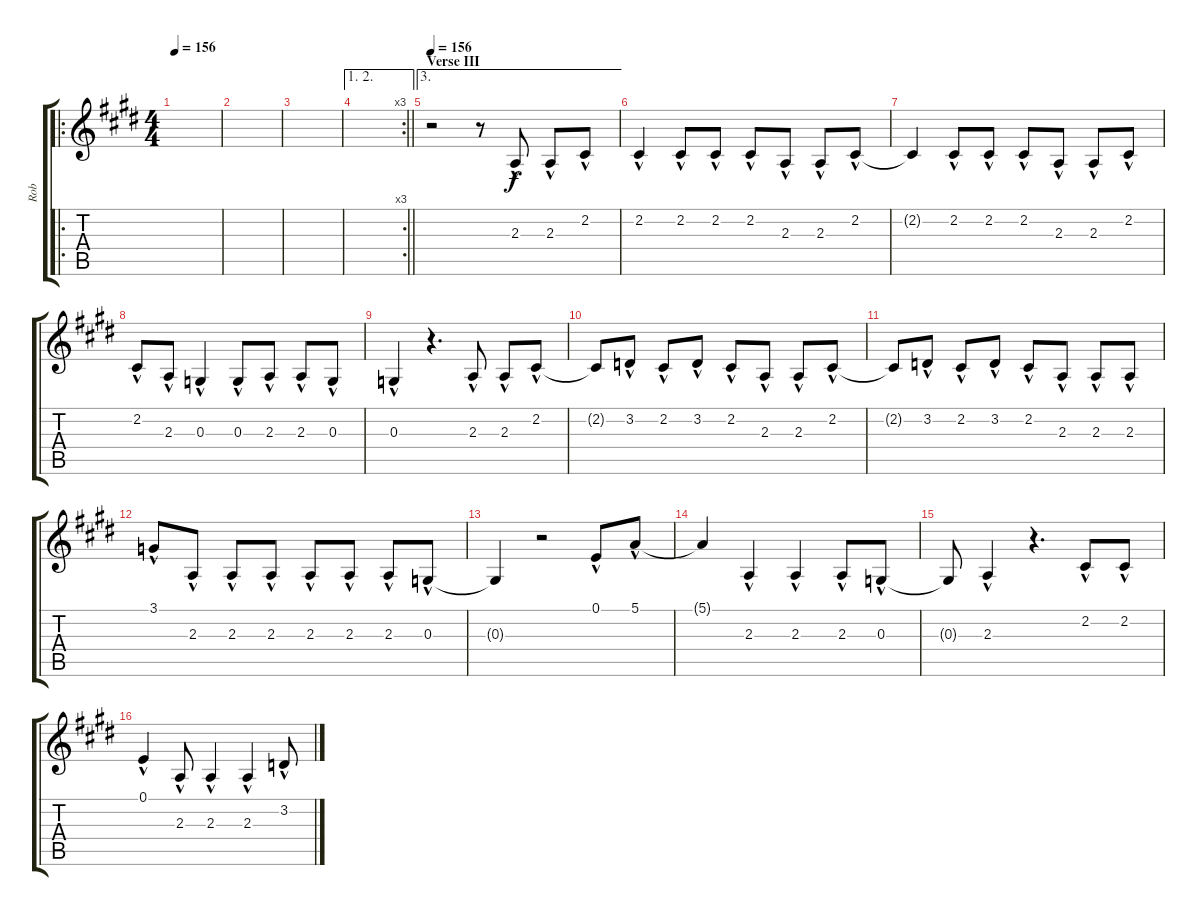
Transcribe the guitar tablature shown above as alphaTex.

\track ("Rob" "Rob") {instrument lead2sawtooth}
\staff {score tabs}
\tuning (E4 B3 G3 D3 A2 E2) {hide}
\ro
\ts (4 4)
\tempo 156
\clef g2
\ks e
|
|
|
\ae (1 2)
\rc 3
\barLineRight lightlight
|
\ae 3
\section ("" "Verse III")
\tempo 156
r.2 r.8 2.3{hac}.8 2.3{hac}.8 2.2{hac}.8 |
2.2{hac}.4 2.2{hac}.8 2.2{hac}.8 2.2{hac}.8 2.3{hac}.8 2.3{hac}.8 2.2{hac}.8 |
2.2{t}.4 2.2{hac}.8 2.2{hac}.8 2.2{hac}.8 2.3{hac}.8 2.3{hac}.8 2.2{hac}.8 |
2.2{hac}.8 2.3{hac}.8 0.3{hac}.4 0.3{hac}.8 2.3{hac}.8 2.3{hac}.8 0.3{hac}.8 |
0.3{hac}.4 r.4{d} 2.3{hac}.8 2.3{hac}.8 2.2{hac}.8 |
2.2{t}.8 3.2{hac}.8 2.2{hac}.8 3.2{hac}.8 2.2{hac}.8 2.3{hac}.8 2.3{hac}.8 2.2{hac}.8 |
2.2{t}.8 3.2{hac}.8 2.2{hac}.8 3.2{hac}.8 2.2{hac}.8 2.3{hac}.8 2.3{hac}.8 2.3{hac}.8 |
3.1{hac}.8 2.3{hac}.8 2.3{hac}.8 2.3{hac}.8 2.3{hac}.8 2.3{hac}.8 2.3{hac}.8 0.3{hac}.8 |
0.3{t}.4 r.2 0.1{hac}.8 5.1{hac}.8 |
5.1{t}.4 2.3{hac}.4 2.3{hac}.4 2.3{hac}.8 0.3{hac}.8 |
0.3{t}.8 2.3{hac}.4 r.4{d} 2.2{hac}.8 2.2{hac}.8 |
0.1{hac}.4 2.3{hac}.8 2.3{hac}.4 2.3{hac}.4 3.2{hac}.8
